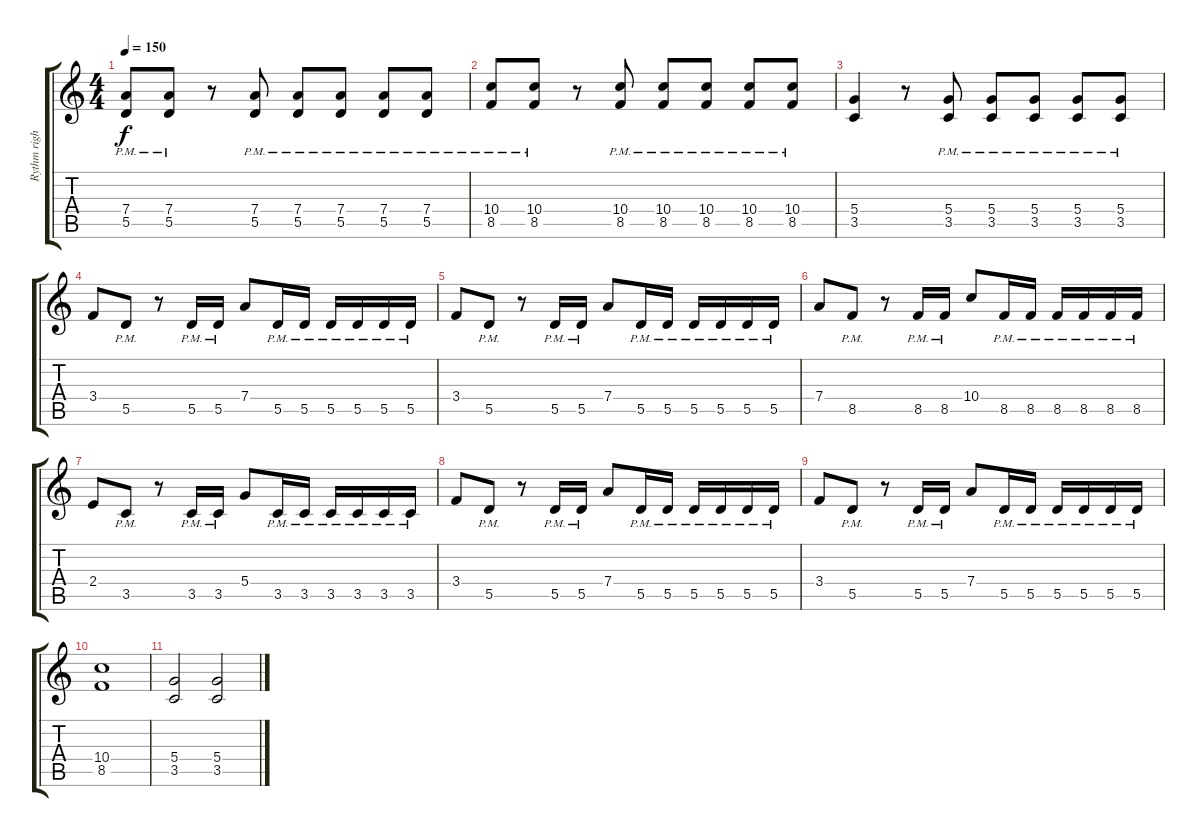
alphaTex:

\track ("Rythm right" "Rythm righ") {instrument distortionguitar}
\staff {score tabs}
\tuning (E4 B3 G3 D3 A2 E2) {hide}
\ts (4 4)
\tempo 150
\clef g2
\ks c
(7.4{pm} 5.5{pm}).8{dy f} (7.4{pm} 5.5{pm}).8 r.8 (7.4{pm} 5.5{pm}).8 (7.4{pm} 5.5{pm}).8 (7.4{pm} 5.5{pm}).8 (7.4{pm} 5.5{pm}).8 (7.4{pm} 5.5{pm}).8 |
(10.4{pm} 8.5{pm}).8 (10.4{pm} 8.5{pm}).8 r.8 (10.4{pm} 8.5{pm}).8 (10.4{pm} 8.5{pm}).8 (10.4{pm} 8.5{pm}).8 (10.4{pm} 8.5{pm}).8 (10.4{pm} 8.5{pm}).8 |
(5.4 3.5).4 r.8 (5.4{pm} 3.5{pm}).8 (5.4{pm} 3.5{pm}).8 (5.4{pm} 3.5{pm}).8 (5.4{pm} 3.5{pm}).8 (5.4{pm} 3.5{pm}).8 |
3.4.8 5.5{pm}.8 r.8 5.5{pm}.16 5.5{pm}.16 7.4.8 5.5{pm}.16 5.5{pm}.16 5.5{pm}.16 5.5{pm}.16 5.5{pm}.16 5.5{pm}.16 |
3.4.8 5.5{pm}.8 r.8 5.5{pm}.16 5.5{pm}.16 7.4.8 5.5{pm}.16 5.5{pm}.16 5.5{pm}.16 5.5{pm}.16 5.5{pm}.16 5.5{pm}.16 |
7.4.8 8.5{pm}.8 r.8 8.5{pm}.16 8.5{pm}.16 10.4.8 8.5{pm}.16 8.5{pm}.16 8.5{pm}.16 8.5{pm}.16 8.5{pm}.16 8.5{pm}.16 |
2.4.8 3.5{pm}.8 r.8 3.5{pm}.16 3.5{pm}.16 5.4.8 3.5{pm}.16 3.5{pm}.16 3.5{pm}.16 3.5{pm}.16 3.5{pm}.16 3.5{pm}.16 |
3.4.8 5.5{pm}.8 r.8 5.5{pm}.16 5.5{pm}.16 7.4.8 5.5{pm}.16 5.5{pm}.16 5.5{pm}.16 5.5{pm}.16 5.5{pm}.16 5.5{pm}.16 |
3.4.8 5.5{pm}.8 r.8 5.5{pm}.16 5.5{pm}.16 7.4.8 5.5{pm}.16 5.5{pm}.16 5.5{pm}.16 5.5{pm}.16 5.5{pm}.16 5.5{pm}.16 |
(10.4 8.5).1 |
(5.4 3.5).2 (5.4 3.5).2
